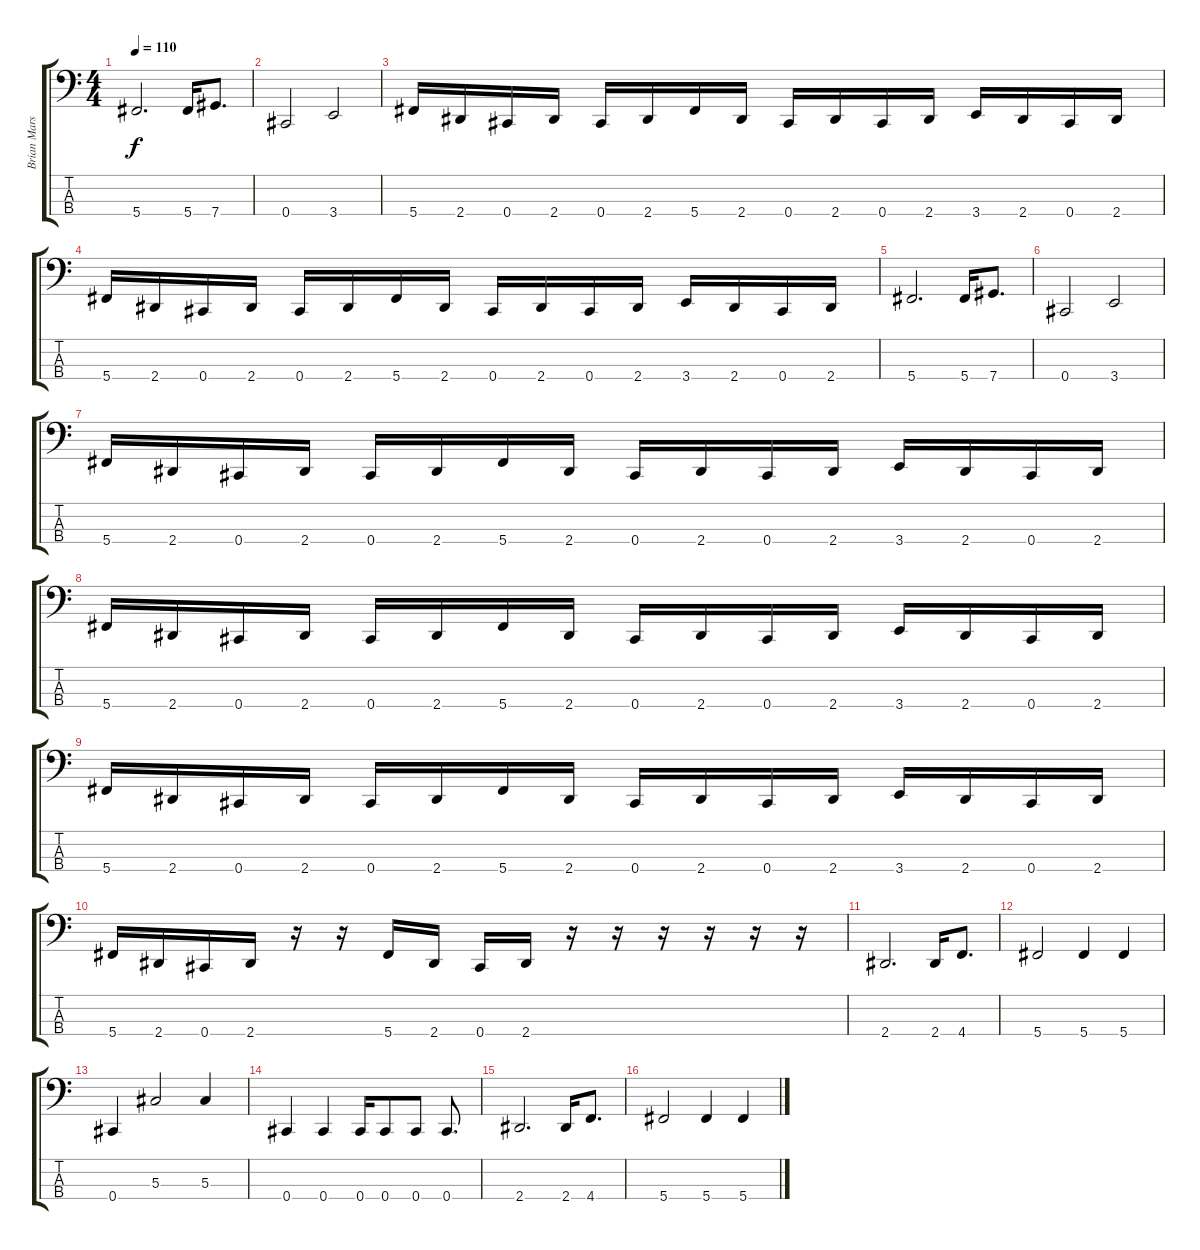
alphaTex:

\track ("Brian Marshall" "Brian Mars") {instrument electricbassfinger}
\staff {score tabs}
\tuning (Gb2 Db2 Ab1 Db1) {hide}
\ts (4 4)
\tempo 110
\clef f4
\ks c
5.4.2{d dy f} 5.4.16 7.4.8{d} |
0.4.2 3.4.2 |
5.4.16 2.4.16 0.4.16 2.4.16 0.4.16 2.4.16 5.4.16 2.4.16 0.4.16 2.4.16 0.4.16 2.4.16 3.4.16 2.4.16 0.4.16 2.4.16 |
5.4.16 2.4.16 0.4.16 2.4.16 0.4.16 2.4.16 5.4.16 2.4.16 0.4.16 2.4.16 0.4.16 2.4.16 3.4.16 2.4.16 0.4.16 2.4.16 |
5.4.2{d} 5.4.16 7.4.8{d} |
0.4.2 3.4.2 |
5.4.16 2.4.16 0.4.16 2.4.16 0.4.16 2.4.16 5.4.16 2.4.16 0.4.16 2.4.16 0.4.16 2.4.16 3.4.16 2.4.16 0.4.16 2.4.16 |
5.4.16 2.4.16 0.4.16 2.4.16 0.4.16 2.4.16 5.4.16 2.4.16 0.4.16 2.4.16 0.4.16 2.4.16 3.4.16 2.4.16 0.4.16 2.4.16 |
5.4.16 2.4.16 0.4.16 2.4.16 0.4.16 2.4.16 5.4.16 2.4.16 0.4.16 2.4.16 0.4.16 2.4.16 3.4.16 2.4.16 0.4.16 2.4.16 |
5.4.16 2.4.16 0.4.16 2.4.16 r.16 r.16 5.4.16 2.4.16 0.4.16 2.4.16 r.16 r.16 r.16 r.16 r.16 r.16 |
2.4.2{d} 2.4.16 4.4.8{d} |
5.4.2 5.4.4 5.4.4 |
0.4.4 5.3.2 5.3.4 |
0.4.4 0.4.4 0.4.16 0.4.8 0.4.8 0.4.8{d} |
2.4.2{d} 2.4.16 4.4.8{d} |
5.4.2 5.4.4 5.4.4
